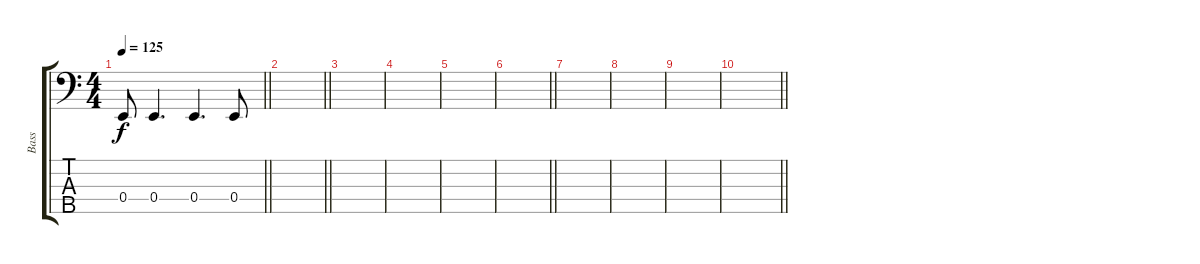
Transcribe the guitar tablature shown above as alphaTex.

\track ("Bass" "Bass") {instrument electricbassfinger}
\staff {score tabs}
\tuning (G2 D2 A1 E1 B0) {hide}
\ts (4 4)
\tempo 125
\clef f4
\barLineRight lightlight
\ks c
0.4{t}.8{dy f} 0.4.4{d} 0.4.4{d} 0.4.8 |
\barLineRight lightlight
|
\section ("" "")
|
|
|
\barLineRight lightlight
|
|
|
|
\barLineRight lightlight
